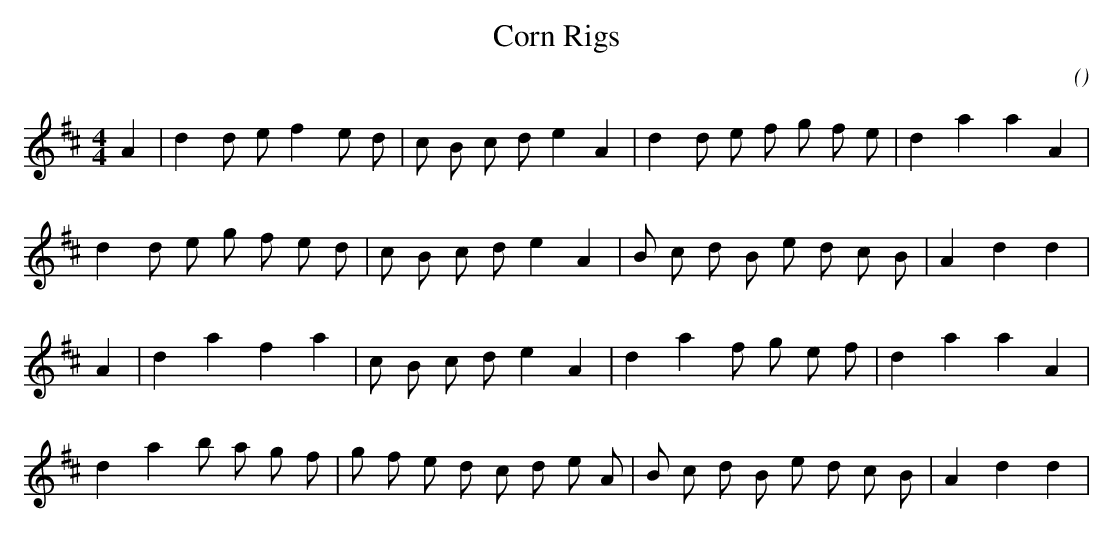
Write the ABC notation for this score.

X:1
T: Corn Rigs
C:
O:
M:4/4
K:D
K:D
M:4/4
L:1/16
A4 |d4 d2 e2 f4 e2 d2 |c2 B2 c2 d2 e4 A4 |d4 d2 e2 f2 g2 f2 e2 |d4 a4 a4 A4 |
d4 d2 e2 g2 f2 e2 d2 |c2 B2 c2 d2 e4 A4 |B2 c2 d2 B2 e2 d2 c2 B2 |A4 d4 d4 |
A4 |d4 a4 f4 a4 |c2 B2 c2 d2 e4 A4 |d4 a4 f2 g2 e2 f2 |d4 a4 a4 A4 |
d4 a4 b2 a2 g2 f2 |g2 f2 e2 d2 c2 d2 e2 A2 |B2 c2 d2 B2 e2 d2 c2 B2 |A4 d4 d4 |
